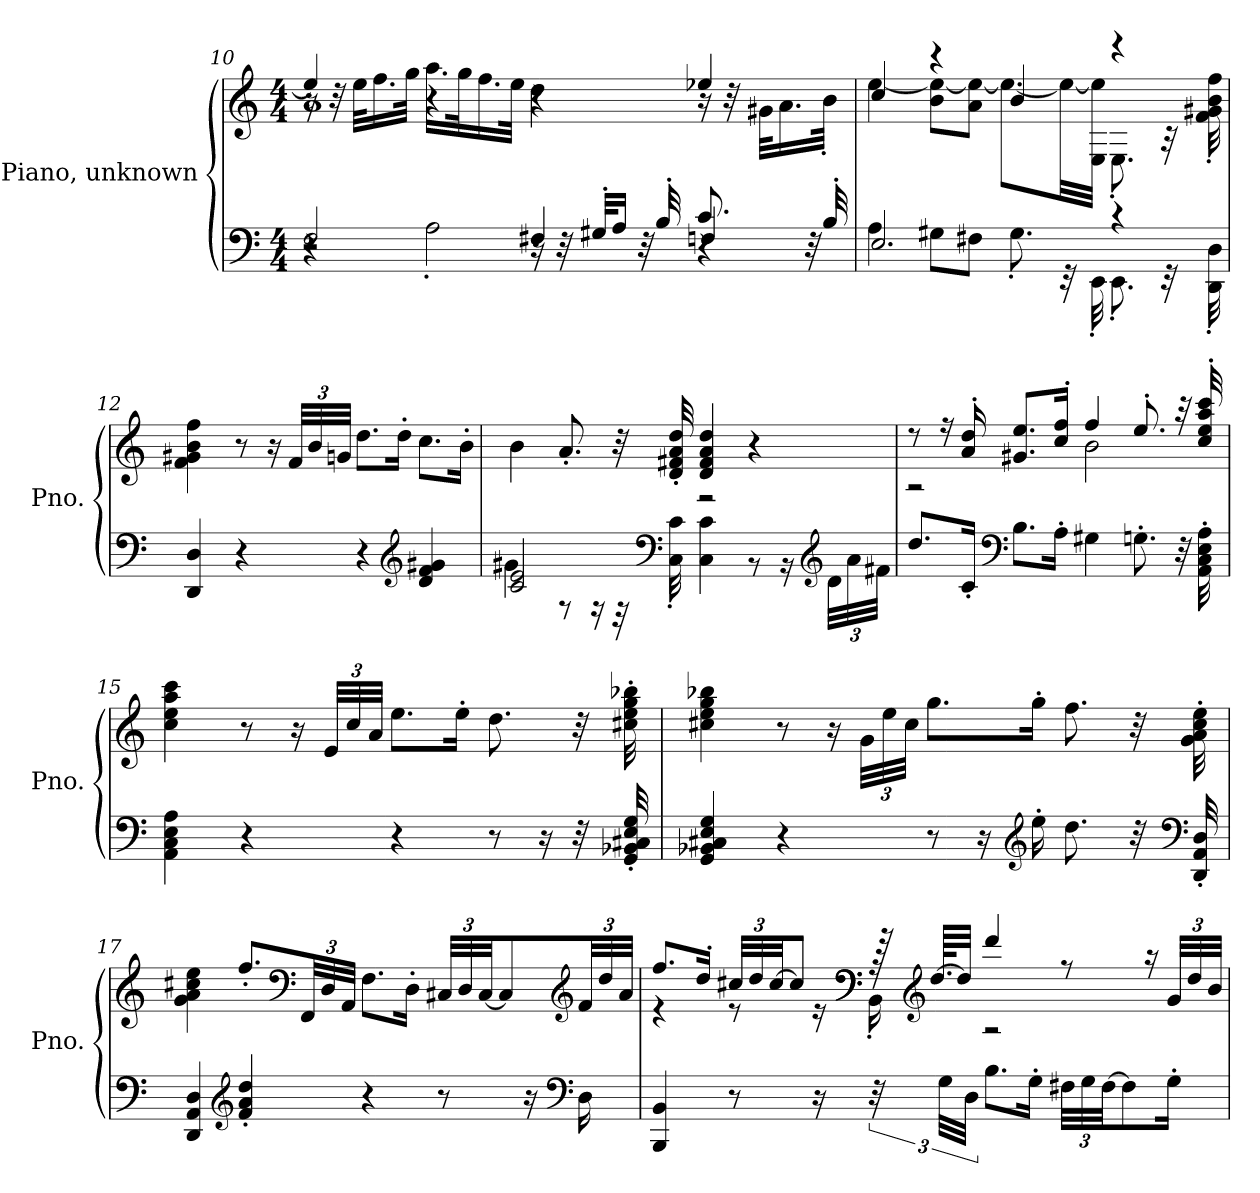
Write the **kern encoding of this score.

**kern	**kern
*part1	*part1
*staff2	*staff1
*I"Piano, unknown	*
*I'Pno.	*
!!LO:LB:g=z
*clefF4	*clefG2
*k[]	*k[]
*M4/4	*M4/4
=10	=10
*^	*^
*	*^	*	*^
2r	4r	2F/	4ee/]	16r	1a
.	.	.	.	32r	.
.	.	.	.	32ee\KLL	.
.	.	.	.	16.ff\	.
.	.	.	.	32gg\JJk	.
.	2A'\	.	4r	16.aa\LL	.
.	.	.	.	32gg\K	.
.	.	.	.	16.ff\	.
.	.	.	.	32ee\JJk	.
16r	.	4F#X/	4r	4dd\	.
32r	.	.	.	.	.
32G#X'/KLL	.	.	.	.	.
16A/JJ	.	.	.	.	.
32r	.	.	.	.	.
32B'/	.	.	.	.	.
8.c/	4r	4Fn/	4ee-X/	16r	.
.	.	.	.	32r	.
.	.	.	.	32g#X\KLL	.
.	.	.	.	16.a\	.
32r	.	.	.	.	.
32B'/	.	.	.	32b'\JJk	.
*	*v	*v	*	*	*
*	*	*	*v	*v
=11	=11	=11	=11
2.E/	4A\	4cc/	[4ee\
.	8G#X\L	4r	8b\ 8ee\_L
.	8F#X\J	.	8a\ 8ee\_J
.	8.G#'\	4b/	8.ee\L_
.	32r	.	32ee\LL_
.	32EE'\	.	32E\ 32ee\]JJJ
4r	8.EE'\	4r	8.E'\
.	32r	.	32r
.	32DD\' 32D\'	.	32f\' 32g#X\' 32b\' 32ff\'
*v	*v	*	*
*	*v	*v
!!LO:PB:g=z
=12	=12
4DD/ 4D/	4f\ 4g#X\ 4b\ 4ff\
4r	8r
.	16r
*	*Xbrackettup
.	48f/LLL
.	48b/
.	48gn/JJJ
4r	8.dd\L
.	16dd'\Jk
*clefG2	*
4d/ 4f/ 4g#X/	8.cc\L
.	16b'\Jk
=13	=13
*^	*
2c/ 2e/	4g#X\	4b\
.	8r	8.a'/
.	16r	.
.	32r	32r
*clefF4	*	*
.	32C\' 32c\'	32d/' 32f#X/' 32a/' 32dd/'
2r	4C\ 4c\	4d/ 4f#/ 4a/ 4dd/
.	8r	4r
.	16r	.
*clefG2	*	*
*	*Xbrackettup	*
.	48d\LLL	.
.	48a\	.
.	48f#X\JJJ	.
*v	*v	*
=14	=14
*	*^
8.dd/L	8r	2r
.	16r	.
16c'/Jk	16a/' 16dd/'	.
*clefF4	*	*
8.B\L	8.g#X/ 8.ee/L	.
16A'\Jk	16cc/' 16ff/'Jk	.
4G#X\	4ff/	2b\
8.Gn'\	8.ee'/	.
32r	32r	.
32AA\' 32C\' 32E\' 32A\'	32cc/' 32ee/' 32aa/' 32ccc/'	.
*	*v	*v
!!LO:LB:g=z
=15	=15
4AA\ 4C\ 4E\ 4A\	4cc\ 4ee\ 4aa\ 4ccc\
4r	8r
.	16r
.	48e/LLL
.	48cc/
.	48a/JJJ
4r	8.ee\L
.	16ee'\Jk
8r	8.dd\
16r	.
32r	32r
32GG/' 32BB-X/' 32C#X/' 32E/' 32G/'	32cc#X\' 32ee\' 32gg\' 32bb-X\'
=16	=16
4GG/ 4BB-X/ 4C#X/ 4E/ 4G/	4cc#X\ 4ee\ 4gg\ 4bb-X\
4r	8r
.	16r
.	48g\LLL
.	48ee\
.	48cc#\JJJ
8r	8.gg\L
16r	.
*clefG2	*
16ee'\	16gg'\Jk
8.dd\	8.ff\
32r	32r
*clefF4	*
32DD/' 32AA/' 32D/'	32g\' 32a\' 32cc#\' 32ee\'
!!LO:LB:g=z
=17	=17
4DD/ 4AA/ 4D/	4g\ 4a\ 4cc#X\ 4ee\
*clefG2	*
4f/' 4a/' 4dd/'	8.ff'/L
*	*clefF4
.	48FF/LL
.	48D/
.	48AA/JJJ
4r	8.F\L
.	16D'\Jk
8r	48C#X/LLL
.	48D/
.	[48C#/JJ
.	8C#/]
16r	.
*clefF4	*clefG2
16D\	48f/LL
.	48dd/
.	48a/JJJ
!!LO:LB:g=z
=18	=18
*	*^
4BBB/ 4BB/	8.ff/L	4r
.	16dd'/Jk	.
8r	48cc#X/LLL	8r
.	48dd/	.
.	[48cc#/JJ	.
.	8cc#/J]	.
16r	.	16r
*	*clefF4	*
*brackettup	*	*
48r	128r	16BB'\
*	*clefG2	*
.	[64.dd/KLLL	.
48G\LLL	.	.
.	32dd/JJJ]	.
48D\JJJ	.	.
8.B\L	4ddd/	2r
16G'\Jk	.	.
*Xbrackettup	*	*
48F#X\LLL	8r	.
48G\	.	.
[48F#\JJ	.	.
8F#\]	.	.
.	16r	.
16G'\Jk	48g/LLL	.
.	48dd/	.
.	48b/JJJ	.
*	*v	*v
=	=
*-	*-
